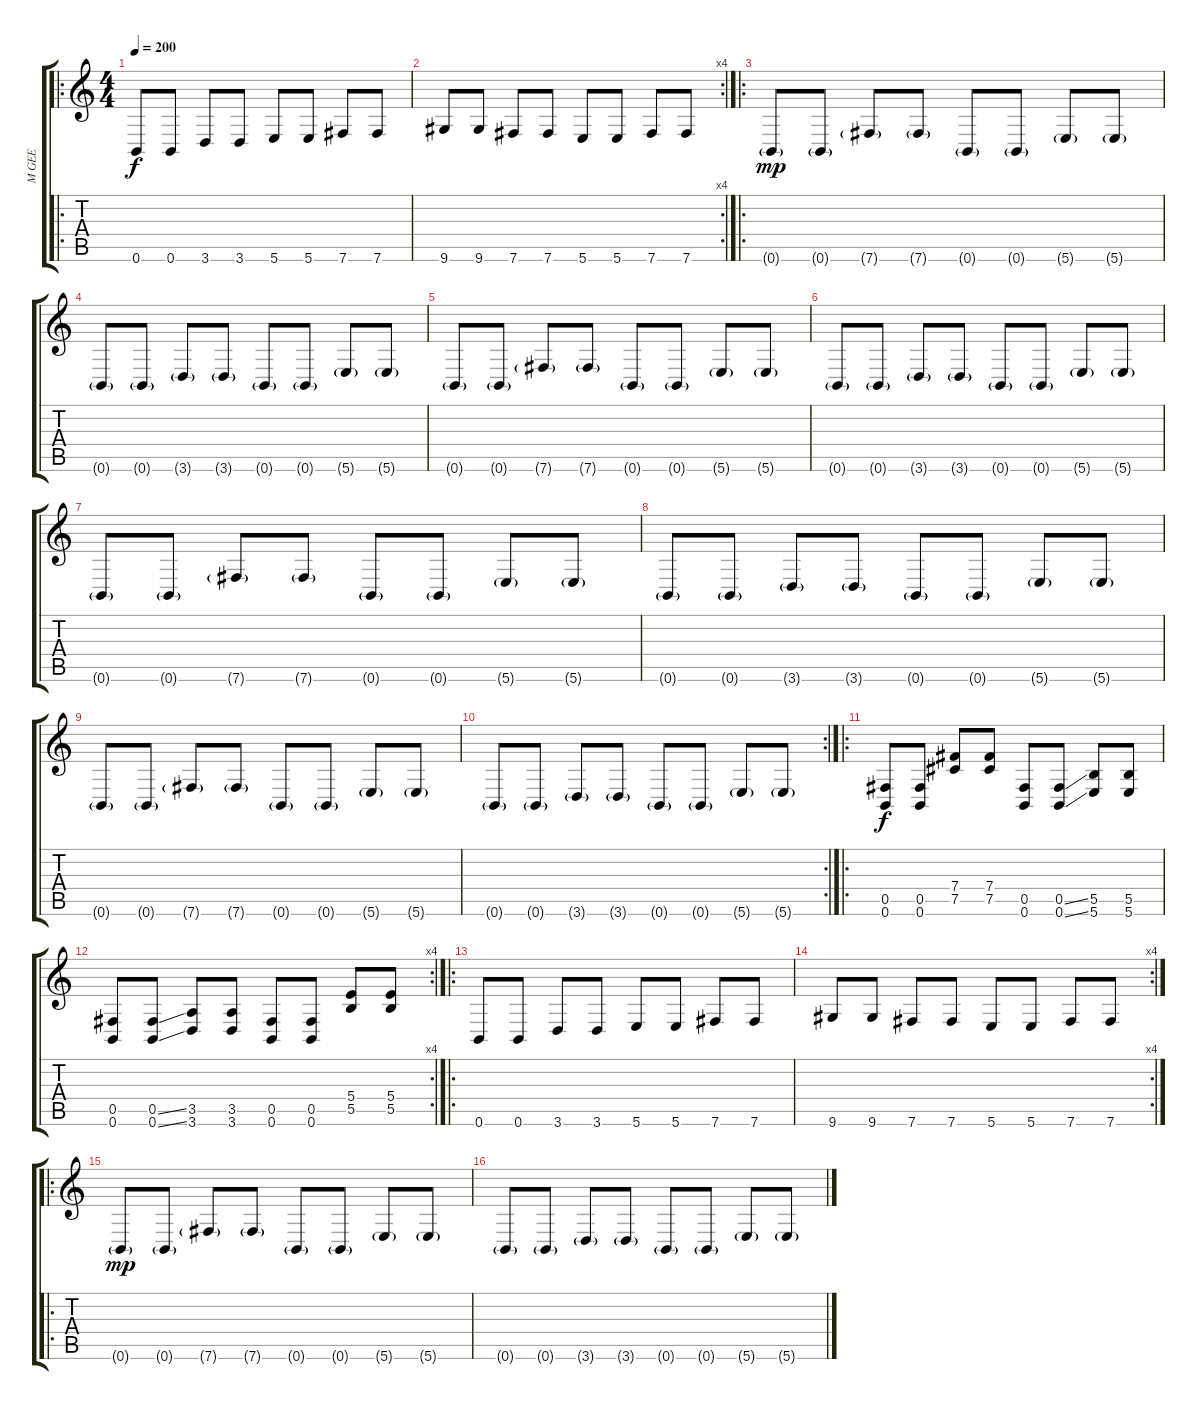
\track ("M GEE" "M GEE") {instrument distortionguitar}
\staff {score tabs}
\tuning (Db4 Ab3 E3 B2 Gb2 B1) {hide}
\ro
\ts (4 4)
\tempo 200
\clef g2
\ks c
0.6.8{dy f} 0.6.8 3.6.8 3.6.8 5.6.8 5.6.8 7.6.8 7.6.8 |
\rc 4
9.6.8 9.6.8 7.6.8 7.6.8 5.6.8 5.6.8 7.6.8 7.6.8 |
\ro
0.6{g}.8{dy mp} 0.6{g}.8 7.6{g}.8 7.6{g}.8 0.6{g}.8 0.6{g}.8 5.6{g}.8 5.6{g}.8 |
0.6{g}.8 0.6{g}.8 3.6{g}.8 3.6{g}.8 0.6{g}.8 0.6{g}.8 5.6{g}.8 5.6{g}.8 |
0.6{g}.8 0.6{g}.8 7.6{g}.8 7.6{g}.8 0.6{g}.8 0.6{g}.8 5.6{g}.8 5.6{g}.8 |
0.6{g}.8 0.6{g}.8 3.6{g}.8 3.6{g}.8 0.6{g}.8 0.6{g}.8 5.6{g}.8 5.6{g}.8 |
0.6{g}.8 0.6{g}.8 7.6{g}.8 7.6{g}.8 0.6{g}.8 0.6{g}.8 5.6{g}.8 5.6{g}.8 |
0.6{g}.8 0.6{g}.8 3.6{g}.8 3.6{g}.8 0.6{g}.8 0.6{g}.8 5.6{g}.8 5.6{g}.8 |
0.6{g}.8 0.6{g}.8 7.6{g}.8 7.6{g}.8 0.6{g}.8 0.6{g}.8 5.6{g}.8 5.6{g}.8 |
\rc 2
0.6{g}.8 0.6{g}.8 3.6{g}.8 3.6{g}.8 0.6{g}.8 0.6{g}.8 5.6{g}.8 5.6{g}.8 |
\ro
(0.5 0.6).8{dy f} (0.5 0.6).8 (7.4 7.5).8 (7.4 7.5).8 (0.5 0.6).8 (0.5{ss} 0.6{ss}).8 (5.5 5.6).8 (5.5 5.6).8 |
\rc 4
(0.5 0.6).8 (0.5{ss} 0.6{ss}).8 (3.5 3.6).8 (3.5 3.6).8 (0.5 0.6).8 (0.5 0.6).8 (5.4 5.5).8 (5.4 5.5).8 |
\ro
0.6.8 0.6.8 3.6.8 3.6.8 5.6.8 5.6.8 7.6.8 7.6.8 |
\rc 4
9.6.8 9.6.8 7.6.8 7.6.8 5.6.8 5.6.8 7.6.8 7.6.8 |
\ro
0.6{g}.8{dy mp} 0.6{g}.8 7.6{g}.8 7.6{g}.8 0.6{g}.8 0.6{g}.8 5.6{g}.8 5.6{g}.8 |
0.6{g}.8 0.6{g}.8 3.6{g}.8 3.6{g}.8 0.6{g}.8 0.6{g}.8 5.6{g}.8 5.6{g}.8
